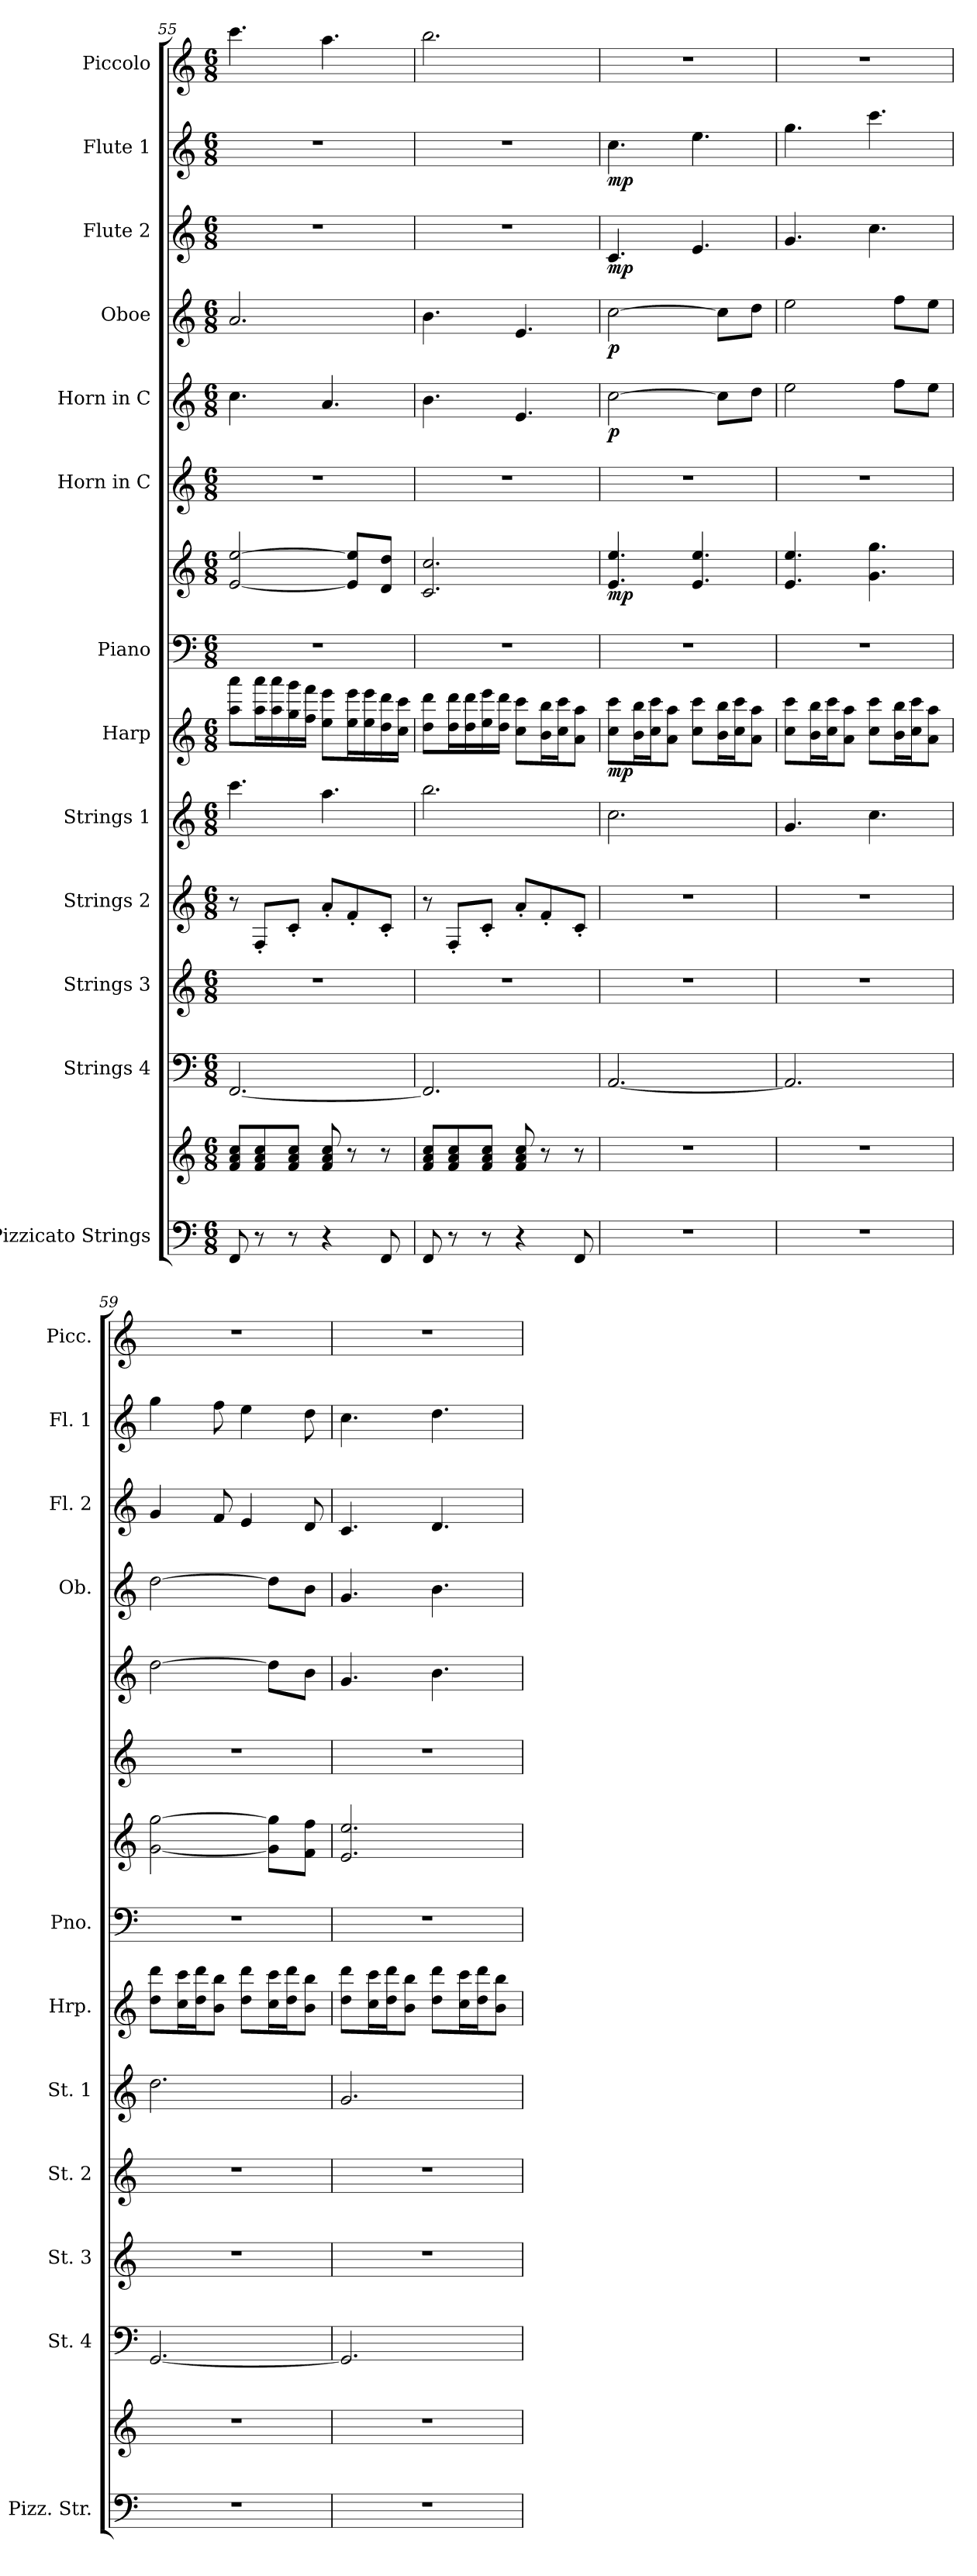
**kern	**kern	**kern	**kern	**kern	**kern	**kern	**dynam	**kern	**kern	**dynam	**kern	**kern	**dynam	**kern	**dynam	**kern	**dynam	**kern	**dynam	**kern
*part13	*part13	*part12	*part11	*part10	*part9	*part8	*part8	*part7	*part7	*part7	*part6	*part5	*part5	*part4	*part4	*part3	*part3	*part2	*part2	*part1
*staff15	*staff14	*staff13	*staff12	*staff11	*staff10	*staff9	*staff9	*staff8	*staff7	*staff7/8	*staff6	*staff5	*staff5	*staff4	*staff4	*staff3	*staff3	*staff2	*staff2	*staff1
*I"Pizzicato Strings	*	*I"Strings 4	*I"Strings 3	*I"Strings 2	*I"Strings 1	*I"Harp	*	*I"Piano	*	*	*I"Horn in C	*I"Horn in C	*	*I"Oboe	*	*I"Flute 2	*	*I"Flute 1	*	*I"Piccolo
*I'Pizz. Str.	*	*I'St. 4	*I'St. 3	*I'St. 2	*I'St. 1	*I'Hrp.	*	*I'Pno.	*	*	*	*	*	*I'Ob.	*	*I'Fl. 2	*	*I'Fl. 1	*	*I'Picc.
*clefF4	*clefG2	*clefF4	*clefG2	*clefG2	*clefG2	*clefG2	*	*clefF4	*clefG2	*	*clefG2	*clefG2	*	*clefG2	*	*clefG2	*	*clefG2	*	*clefG2
*	*	*	*	*	*	*	*	*	*	*	*ITrd7c12	*ITrd7c12	*	*	*	*	*	*	*	*ITrd-7c-12
*k[]	*k[]	*k[]	*k[]	*k[]	*k[]	*k[]	*	*k[]	*k[]	*	*k[]	*k[]	*	*k[]	*	*k[]	*	*k[]	*	*k[]
*M6/8	*M6/8	*M6/8	*M6/8	*M6/8	*M6/8	*M6/8	*	*M6/8	*M6/8	*	*M6/8	*M6/8	*	*M6/8	*	*M6/8	*	*M6/8	*	*M6/8
=55	=55	=55	=55	=55	=55	=55	=55	=55	=55	=55	=55	=55	=55	=55	=55	=55	=55	=55	=55	=55
8FF/	8f/ 8a/ 8cc/L	[2.FF/	2.r	8r	4.ccc\	8aa\ 8aaa\L	.	2.r	[2e/ [2ee/	.	2.r	4.c\	.	2.a/	.	2.r	.	2.r	.	4.cccc\
8r	8f/ 8a/ 8cc/	.	.	8F'/L	.	16aa\ 16aaa\L	.	.	.	.	.	.	.	.	.	.	.	.	.	.
.	.	.	.	.	.	16aa\ 16aaa\	.	.	.	.	.	.	.	.	.	.	.	.	.	.
8r	8f/ 8a/ 8cc/J	.	.	8c'/J	.	16gg\ 16ggg\	.	.	.	.	.	.	.	.	.	.	.	.	.	.
.	.	.	.	.	.	16ff\ 16fff\JJ	.	.	.	.	.	.	.	.	.	.	.	.	.	.
4r	8f/ 8a/ 8cc/	.	.	8a'/L	4.aa\	8ee\ 8eee\L	.	.	.	.	.	4.A/	.	.	.	.	.	.	.	4.aaa\
.	8r	.	.	8f'/	.	16ee\ 16eee\L	.	.	8e/] 8ee/]L	.	.	.	.	.	.	.	.	.	.	.
.	.	.	.	.	.	16ee\ 16eee\	.	.	.	.	.	.	.	.	.	.	.	.	.	.
8FF/	8r	.	.	8c'/J	.	16dd\ 16ddd\	.	.	8d/ 8dd/J	.	.	.	.	.	.	.	.	.	.	.
.	.	.	.	.	.	16cc\ 16ccc\JJ	.	.	.	.	.	.	.	.	.	.	.	.	.	.
=56	=56	=56	=56	=56	=56	=56	=56	=56	=56	=56	=56	=56	=56	=56	=56	=56	=56	=56	=56	=56
8FF/	8f/ 8a/ 8cc/L	2.FF/]	2.r	8r	2.bb\	8dd\ 8ddd\L	.	2.r	2.c/ 2.cc/	.	2.r	4.B\	.	4.b\	.	2.r	.	2.r	.	2.bbb\
8r	8f/ 8a/ 8cc/	.	.	8F'/L	.	16dd\ 16ddd\L	.	.	.	.	.	.	.	.	.	.	.	.	.	.
.	.	.	.	.	.	16dd\ 16ddd\	.	.	.	.	.	.	.	.	.	.	.	.	.	.
8r	8f/ 8a/ 8cc/J	.	.	8c'/J	.	16ee\ 16eee\	.	.	.	.	.	.	.	.	.	.	.	.	.	.
.	.	.	.	.	.	16dd\ 16ddd\JJ	.	.	.	.	.	.	.	.	.	.	.	.	.	.
4r	8f/ 8a/ 8cc/	.	.	8a'/L	.	8cc\ 8ccc\L	.	.	.	.	.	4.E/	.	4.e/	.	.	.	.	.	.
.	8r	.	.	8f'/	.	16b\ 16bb\L	.	.	.	.	.	.	.	.	.	.	.	.	.	.
.	.	.	.	.	.	16cc\ 16ccc\J	.	.	.	.	.	.	.	.	.	.	.	.	.	.
8FF/	8r	.	.	8c'/J	.	8a\ 8aa\J	.	.	.	.	.	.	.	.	.	.	.	.	.	.
!!LO:PB:g=z
=57	=57	=57	=57	=57	=57	=57	=57	=57	=57	=57	=57	=57	=57	=57	=57	=57	=57	=57	=57	=57
!	!	!	!	!	!	!	!LO:DY:b	!	!	!LO:DY:b	!	!	!LO:DY:b	!	!LO:DY:b	!	!LO:DY:b	!	!LO:DY:b	!
2.r	2.r	[2.AA/	2.r	2.r	2.cc\	8cc\ 8ccc\L	mp	2.r	4.e/ 4.ee/	mp	2.r	[2c\	p	[2cc\	p	4.c/	mp	4.cc\	mp	2.r
.	.	.	.	.	.	16b\ 16bb\L	.	.	.	.	.	.	.	.	.	.	.	.	.	.
.	.	.	.	.	.	16cc\ 16ccc\J	.	.	.	.	.	.	.	.	.	.	.	.	.	.
.	.	.	.	.	.	8a\ 8aa\J	.	.	.	.	.	.	.	.	.	.	.	.	.	.
.	.	.	.	.	.	8cc\ 8ccc\L	.	.	4.e/ 4.ee/	.	.	.	.	.	.	4.e/	.	4.ee\	.	.
.	.	.	.	.	.	16b\ 16bb\L	.	.	.	.	.	8c\L]	.	8cc\L]	.	.	.	.	.	.
.	.	.	.	.	.	16cc\ 16ccc\J	.	.	.	.	.	.	.	.	.	.	.	.	.	.
.	.	.	.	.	.	8a\ 8aa\J	.	.	.	.	.	8d\J	.	8dd\J	.	.	.	.	.	.
=58	=58	=58	=58	=58	=58	=58	=58	=58	=58	=58	=58	=58	=58	=58	=58	=58	=58	=58	=58	=58
2.r	2.r	2.AA/]	2.r	2.r	4.g/	8cc\ 8ccc\L	.	2.r	4.e/ 4.ee/	.	2.r	2e\	.	2ee\	.	4.g/	.	4.gg\	.	2.r
.	.	.	.	.	.	16b\ 16bb\L	.	.	.	.	.	.	.	.	.	.	.	.	.	.
.	.	.	.	.	.	16cc\ 16ccc\J	.	.	.	.	.	.	.	.	.	.	.	.	.	.
.	.	.	.	.	.	8a\ 8aa\J	.	.	.	.	.	.	.	.	.	.	.	.	.	.
.	.	.	.	.	4.cc\	8cc\ 8ccc\L	.	.	4.g\ 4.gg\	.	.	.	.	.	.	4.cc\	.	4.ccc\	.	.
.	.	.	.	.	.	16b\ 16bb\L	.	.	.	.	.	8f\L	.	8ff\L	.	.	.	.	.	.
.	.	.	.	.	.	16cc\ 16ccc\J	.	.	.	.	.	.	.	.	.	.	.	.	.	.
.	.	.	.	.	.	8a\ 8aa\J	.	.	.	.	.	8e\J	.	8ee\J	.	.	.	.	.	.
=59	=59	=59	=59	=59	=59	=59	=59	=59	=59	=59	=59	=59	=59	=59	=59	=59	=59	=59	=59	=59
2.r	2.r	[2.GG/	2.r	2.r	2.dd\	8dd\ 8ddd\L	.	2.r	[2g\ [2gg\	.	2.r	[2d\	.	[2dd\	.	4g/	.	4gg\	.	2.r
.	.	.	.	.	.	16cc\ 16ccc\L	.	.	.	.	.	.	.	.	.	.	.	.	.	.
.	.	.	.	.	.	16dd\ 16ddd\J	.	.	.	.	.	.	.	.	.	.	.	.	.	.
.	.	.	.	.	.	8b\ 8bb\J	.	.	.	.	.	.	.	.	.	8f/	.	8ff\	.	.
.	.	.	.	.	.	8dd\ 8ddd\L	.	.	.	.	.	.	.	.	.	4e/	.	4ee\	.	.
.	.	.	.	.	.	16cc\ 16ccc\L	.	.	8g\] 8gg\]L	.	.	8d\L]	.	8dd\L]	.	.	.	.	.	.
.	.	.	.	.	.	16dd\ 16ddd\J	.	.	.	.	.	.	.	.	.	.	.	.	.	.
.	.	.	.	.	.	8b\ 8bb\J	.	.	8f\ 8ff\J	.	.	8B\J	.	8b\J	.	8d/	.	8dd\	.	.
=60	=60	=60	=60	=60	=60	=60	=60	=60	=60	=60	=60	=60	=60	=60	=60	=60	=60	=60	=60	=60
2.r	2.r	2.GG/]	2.r	2.r	2.g/	8dd\ 8ddd\L	.	2.r	2.e/ 2.ee/	.	2.r	4.G/	.	4.g/	.	4.c/	.	4.cc\	.	2.r
.	.	.	.	.	.	16cc\ 16ccc\L	.	.	.	.	.	.	.	.	.	.	.	.	.	.
.	.	.	.	.	.	16dd\ 16ddd\J	.	.	.	.	.	.	.	.	.	.	.	.	.	.
.	.	.	.	.	.	8b\ 8bb\J	.	.	.	.	.	.	.	.	.	.	.	.	.	.
.	.	.	.	.	.	8dd\ 8ddd\L	.	.	.	.	.	4.B\	.	4.b\	.	4.d/	.	4.dd\	.	.
.	.	.	.	.	.	16cc\ 16ccc\L	.	.	.	.	.	.	.	.	.	.	.	.	.	.
.	.	.	.	.	.	16dd\ 16ddd\J	.	.	.	.	.	.	.	.	.	.	.	.	.	.
.	.	.	.	.	.	8b\ 8bb\J	.	.	.	.	.	.	.	.	.	.	.	.	.	.
=	=	=	=	=	=	=	=	=	=	=	=	=	=	=	=	=	=	=	=	=
*-	*-	*-	*-	*-	*-	*-	*-	*-	*-	*-	*-	*-	*-	*-	*-	*-	*-	*-	*-	*-
